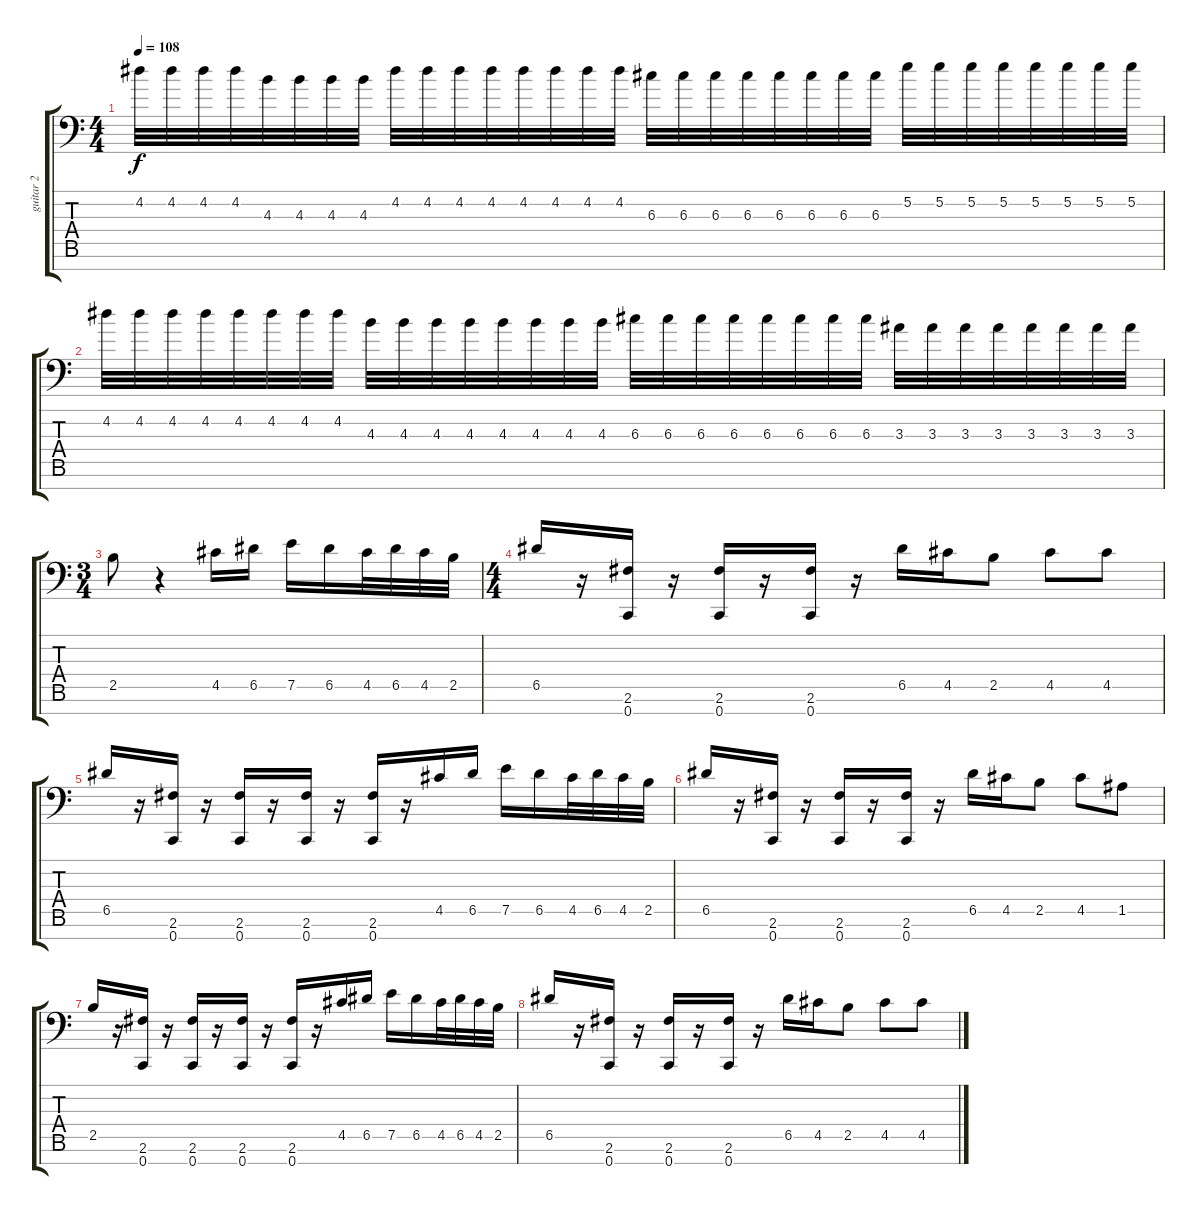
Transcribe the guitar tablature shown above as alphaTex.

\track ("guitar 2" "guitar 2") {instrument distortionguitar}
\staff {score tabs}
\tuning (E4 B3 G3 D3 A2 E2 C-1) {hide}
\ts (4 4)
\tempo 108
\clef f4
\ks c
4.2.32{dy f} 4.2.32 4.2.32 4.2.32 4.3.32 4.3.32 4.3.32 4.3.32 4.2.32 4.2.32 4.2.32 4.2.32 4.2.32 4.2.32 4.2.32 4.2.32 6.3.32 6.3.32 6.3.32 6.3.32 6.3.32 6.3.32 6.3.32 6.3.32 5.2.32 5.2.32 5.2.32 5.2.32 5.2.32 5.2.32 5.2.32 5.2.32 |
4.2.32 4.2.32 4.2.32 4.2.32 4.2.32 4.2.32 4.2.32 4.2.32 4.3.32 4.3.32 4.3.32 4.3.32 4.3.32 4.3.32 4.3.32 4.3.32 6.3.32 6.3.32 6.3.32 6.3.32 6.3.32 6.3.32 6.3.32 6.3.32 3.3.32 3.3.32 3.3.32 3.3.32 3.3.32 3.3.32 3.3.32 3.3.32 |
\ts (3 4)
2.5.8 r.4 4.5.16 6.5.16 7.5.16 6.5.16 4.5.32 6.5.32 4.5.32 2.5.32 |
\ts (4 4)
6.5.16 r.16 (2.6 0.7).16 r.16 (2.6 0.7).16 r.16 (2.6 0.7).16 r.16 6.5.16 4.5.16 2.5.8 4.5.8 4.5.8 |
6.5.16 r.16 (2.6 0.7).16 r.16 (2.6 0.7).16 r.16 (2.6 0.7).16 r.16 (2.6 0.7).16 r.16 4.5.16 6.5.16 7.5.16 6.5.16 4.5.32 6.5.32 4.5.32 2.5.32 |
6.5.16 r.16 (2.6 0.7).16 r.16 (2.6 0.7).16 r.16 (2.6 0.7).16 r.16 6.5.16 4.5.16 2.5.8 4.5.8 1.5.8 |
2.5.16 r.16 (2.6 0.7).16 r.16 (2.6 0.7).16 r.16 (2.6 0.7).16 r.16 (2.6 0.7).16 r.16 4.5.16 6.5.16 7.5.16 6.5.16 4.5.32 6.5.32 4.5.32 2.5.32 |
6.5.16 r.16 (2.6 0.7).16 r.16 (2.6 0.7).16 r.16 (2.6 0.7).16 r.16 6.5.16 4.5.16 2.5.8 4.5.8 4.5.8
